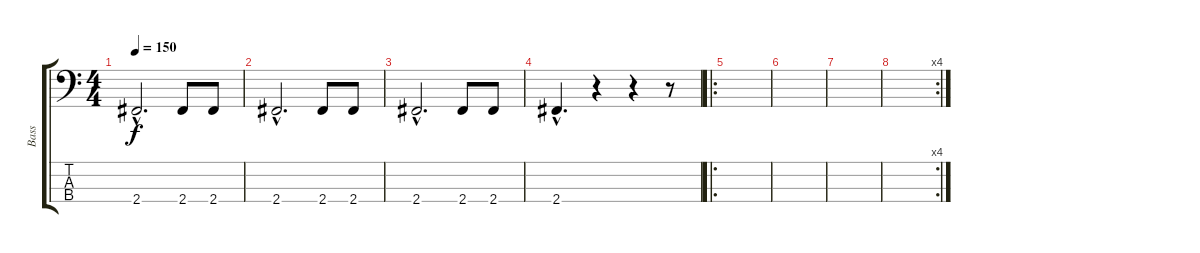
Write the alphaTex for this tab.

\track ("Bass" "Bass") {instrument electricbasspick}
\staff {score tabs}
\tuning (G2 D2 A1 E1) {hide}
\ts (4 4)
\tempo 150
\clef f4
\ks c
2.4{hac}.2{d dy f} 2.4.8 2.4.8 |
2.4{hac}.2{d} 2.4.8 2.4.8 |
2.4{hac}.2{d} 2.4.8 2.4.8 |
2.4{hac}.4{d} r.4 r.4 r.8 |
\ro
|
|
|
\rc 4
